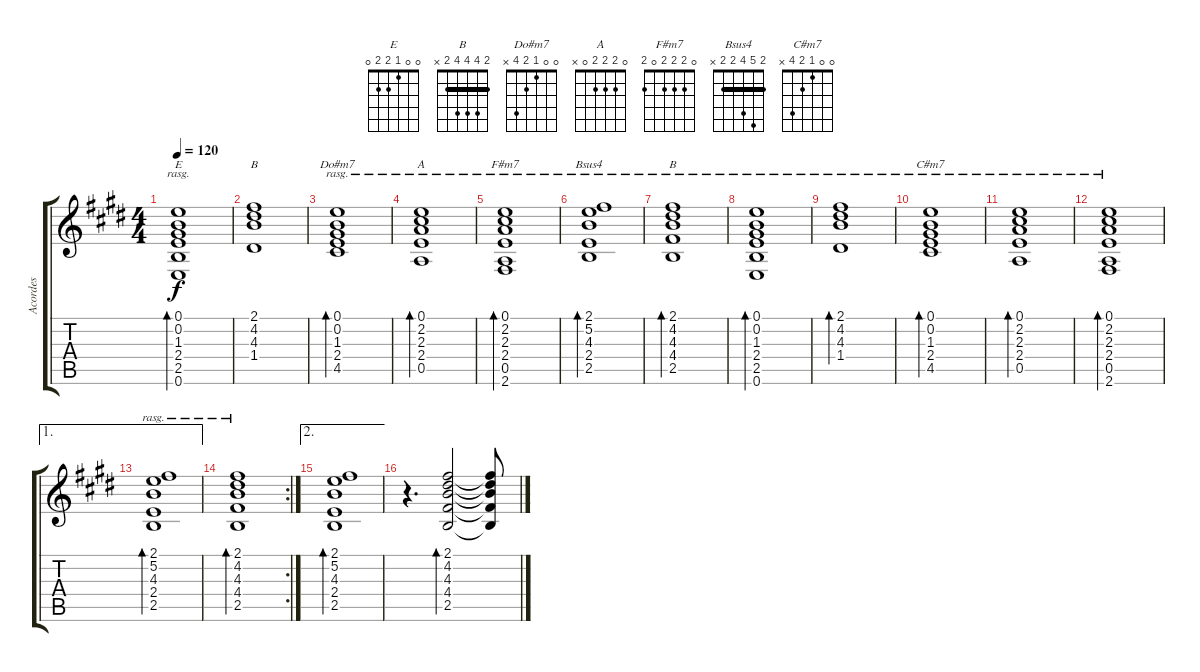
\track ("Acordes" "Acordes") {instrument acousticguitarnylon}
\staff {score tabs}
\tuning (E4 B3 G3 D3 A2 E2) {hide}
\chord ("E" 0 0 1 2 2 0)
\chord ("B" 2 4 4 1 x x)
\chord ("Do#m7" 0 0 1 2 4 x)
\chord ("A" 0 2 2 2 0 x)
\chord ("F#m7" 0 2 2 2 0 2)
\chord ("Bsus4" 2 5 4 2 2 x) {barre 2}
\chord ("B" 2 4 4 4 2 x) {barre 2}
\chord ("C#m7" 0 0 1 2 4 x)
\ts (4 4)
\tempo 120
\clef g2
\ks e
(0.1 0.2 1.3 2.4 2.5 0.6).1{bd 60 ch "E" rasg ii dy f} |
(2.1 4.2 4.3 1.4).1{ch "B"} |
(0.1 0.2 1.3 2.4 4.5).1{bd 60 ch "Do#m7" rasg ii} |
(0.1 2.2 2.3 2.4 0.5).1{bd 60 ch "A" rasg ii} |
(0.1 2.2 2.3 2.4 0.5 2.6).1{bd 60 ch "F#m7" rasg ii} |
(2.1 5.2 4.3 2.4 2.5).1{bd 60 ch "Bsus4" rasg ii} |
(2.1 4.2 4.3 4.4 2.5).1{bd 60 ch "B" rasg ii} |
(0.1 0.2 1.3 2.4 2.5 0.6).1{bd 60 rasg ii} |
(2.1 4.2 4.3 1.4).1{bd 60 rasg ii} |
(0.1 0.2 1.3 2.4 4.5).1{bd 60 ch "C#m7" rasg ii} |
(0.1 2.2 2.3 2.4 0.5).1{bd 60 rasg ii} |
(0.1 2.2 2.3 2.4 0.5 2.6).1{bd 60 rasg ii} |
\ae 1
(2.1 5.2 4.3 2.4 2.5).1{bd 60 rasg ii} |
\rc 2
(2.1 4.2 4.3 4.4 2.5).1{bd 60 rasg ii} |
\ae 2
(2.1 5.2 4.3 2.4 2.5).1{bd 60} |
r.4{d} (2.1 4.2 4.3 4.4 2.5).2{bd 60} (2.1{t} 4.2{t} 4.3{t} 4.4{t} 2.5{t}).8
